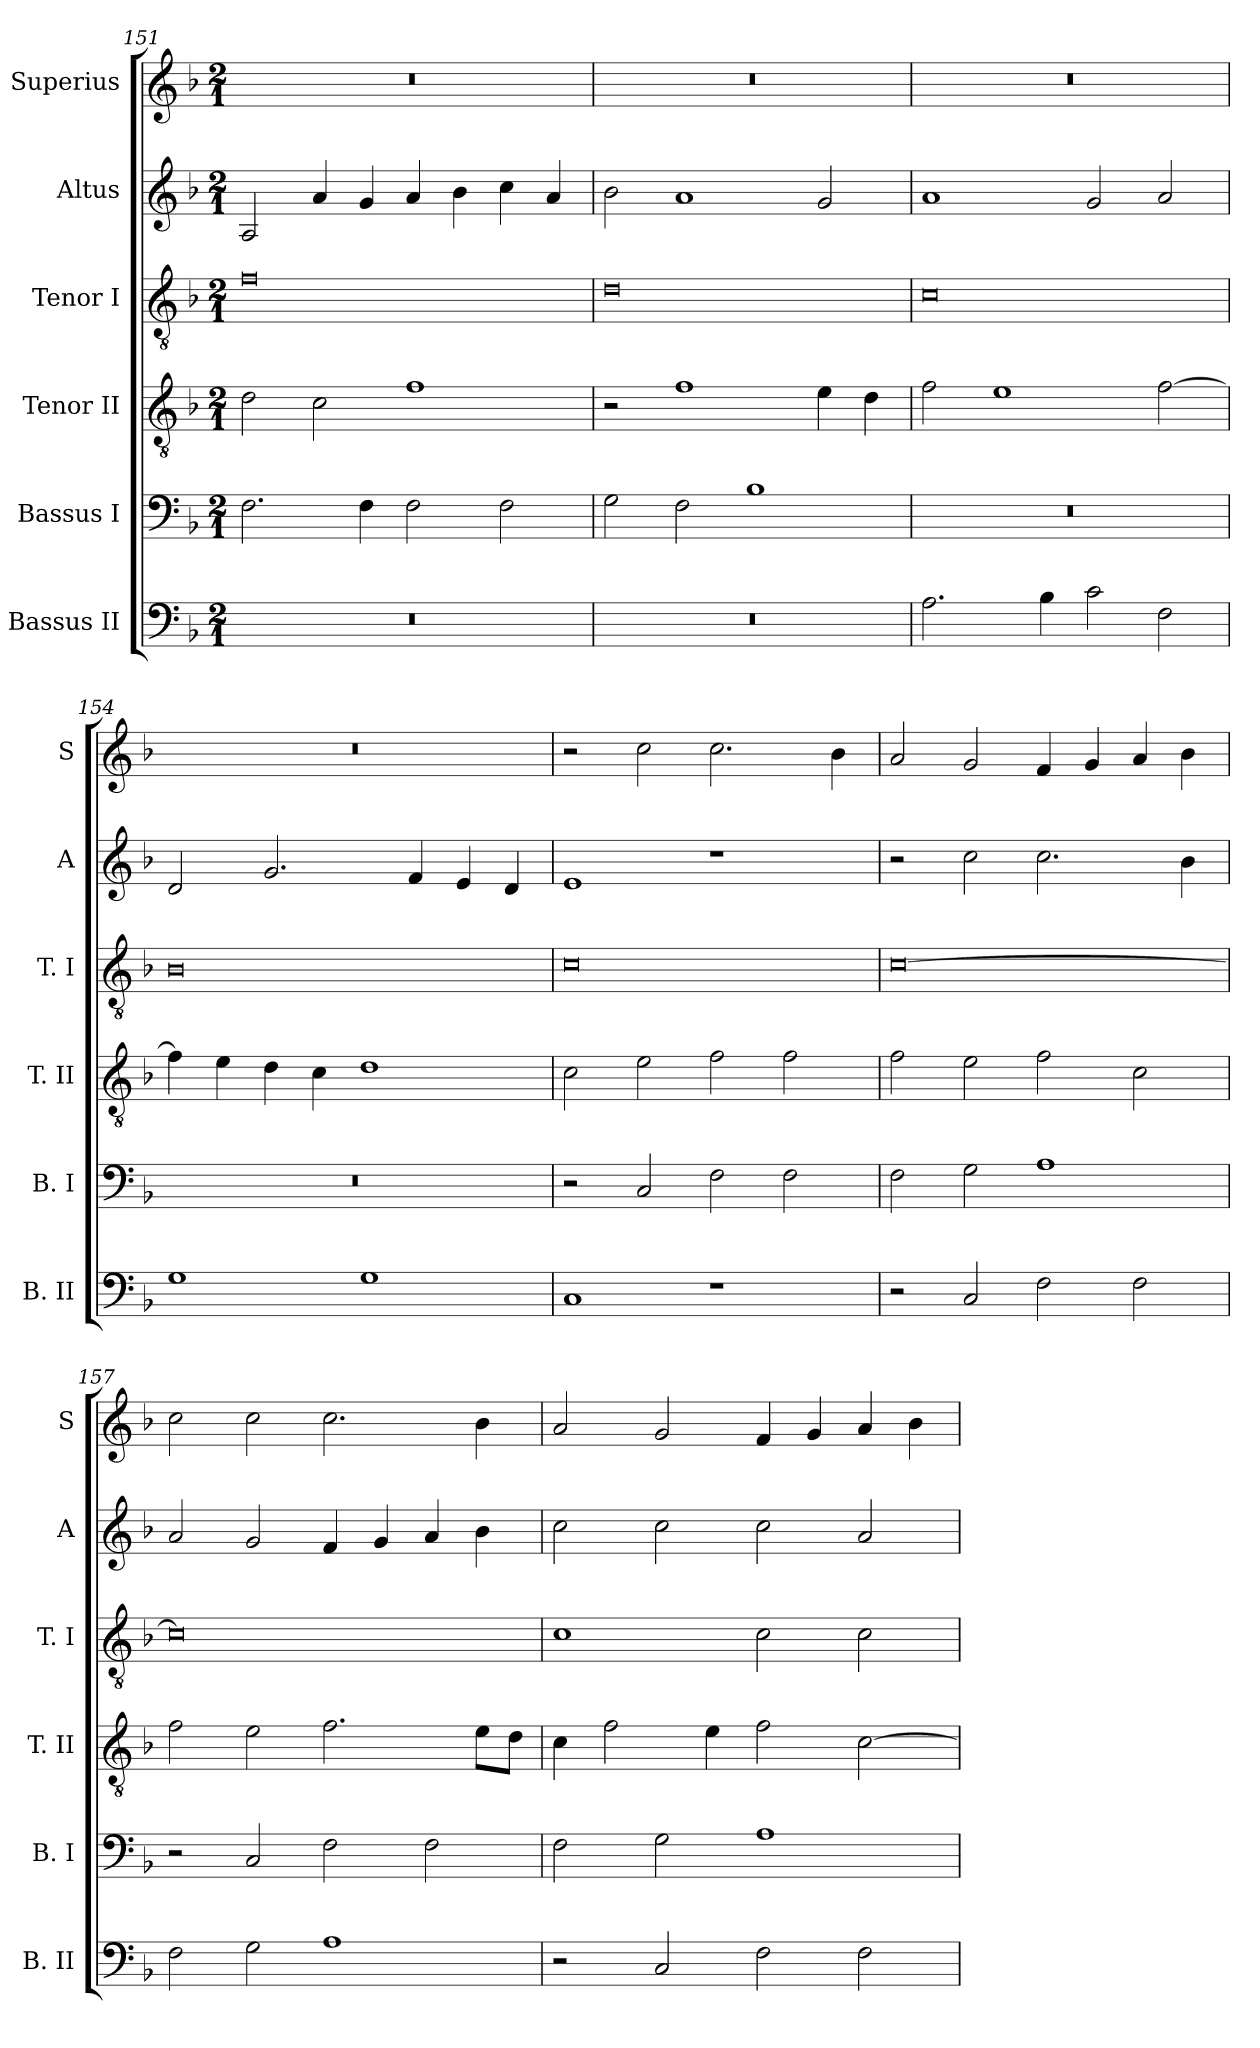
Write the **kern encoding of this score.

**kern	**kern	**kern	**kern	**kern	**kern
*part6	*part5	*part4	*part3	*part2	*part1
*staff6	*staff5	*staff4	*staff3	*staff2	*staff1
*I"Bassus II	*I"Bassus I	*I"Tenor II	*I"Tenor I	*I"Altus	*I"Superius
*I'B. II	*I'B. I	*I'T. II	*I'T. I	*I'A	*I'S
*clefF4	*clefF4	*clefGv2	*clefGv2	*clefG2	*clefG2
*k[b-]	*k[b-]	*k[b-]	*k[b-]	*k[b-]	*k[b-]
*F:	*F:	*F:	*F:	*F:	*F:
*M2/1	*M2/1	*M2/1	*M2/1	*M2/1	*M2/1
=151	=151	=151	=151	=151	=151
0r	2.F	2d	0f	2A	0r
.	.	2c	.	4a	.
.	4F	.	.	4g	.
.	2F	1f	.	4a	.
.	.	.	.	4b-	.
.	2F	.	.	4cc	.
.	.	.	.	4a	.
=152	=152	=152	=152	=152	=152
0r	2G	2r	0d	2b-	0r
.	2F	1f	.	1a	.
.	1B-	.	.	.	.
.	.	4e	.	2g	.
.	.	4d	.	.	.
=153	=153	=153	=153	=153	=153
2.A	0r	2f	0c	1a	0r
.	.	1e	.	.	.
4B-	.	.	.	.	.
2c	.	.	.	2g	.
2F	.	[2f	.	2a	.
=154	=154	=154	=154	=154	=154
1G	0r	4f]	0B-	2d	0r
.	.	4e	.	.	.
.	.	4d	.	2.g	.
.	.	4c	.	.	.
1G	.	1d	.	.	.
.	.	.	.	4f	.
.	.	.	.	4e	.
.	.	.	.	4d	.
=155	=155	=155	=155	=155	=155
1C	2r	2c	0c	1e	2r
.	2C	2e	.	.	2cc
1r	2F	2f	.	1r	2.cc
.	2F	2f	.	.	.
.	.	.	.	.	4b-
=156	=156	=156	=156	=156	=156
2r	2F	2f	[0c	2r	2a
2C	2G	2e	.	2cc	2g
2F	1A	2f	.	2.cc	4f
.	.	.	.	.	4g
2F	.	2c	.	.	4a
.	.	.	.	4b-	4b-
=157	=157	=157	=157	=157	=157
2F	2r	2f	0c]	2a	2cc
2G	2C	2e	.	2g	2cc
1A	2F	2.f	.	4f	2.cc
.	.	.	.	4g	.
.	2F	.	.	4a	.
.	.	8eL	.	4b-	4b-
.	.	8dJ	.	.	.
=158	=158	=158	=158	=158	=158
2r	2F	4c	1c	2cc	2a
.	.	2f	.	.	.
2C	2G	.	.	2cc	2g
.	.	4e	.	.	.
2F	1A	2f	2c	2cc	4f
.	.	.	.	.	4g
2F	.	[2c	2c	2a	4a
.	.	.	.	.	4b-
=	=	=	=	=	=
*-	*-	*-	*-	*-	*-
